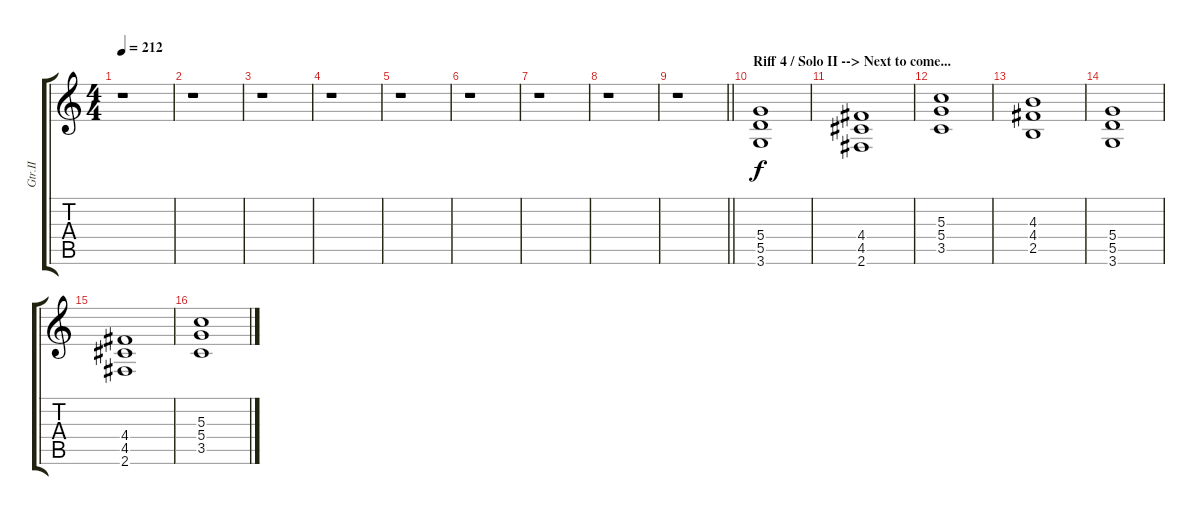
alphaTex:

\track ("Gtr.II" "Gtr.II") {instrument overdrivenguitar}
\staff {score tabs}
\tuning (E4 B3 G3 D3 A2 E2) {hide}
\ts (4 4)
\tempo 212
\clef g2
\ks c
r.1{dy f} |
r.1 |
r.1 |
r.1 |
r.1 |
r.1 |
r.1 |
r.1 |
\barLineRight lightlight
r.1 |
\section ("" "Riff 4 / Solo II --> Next to come...")
(5.4 5.5 3.6).1 |
(4.4 4.5 2.6).1 |
(5.3 5.4 3.5).1 |
(4.3 4.4 2.5).1 |
(5.4 5.5 3.6).1 |
(4.4 4.5 2.6).1 |
(5.3 5.4 3.5).1
